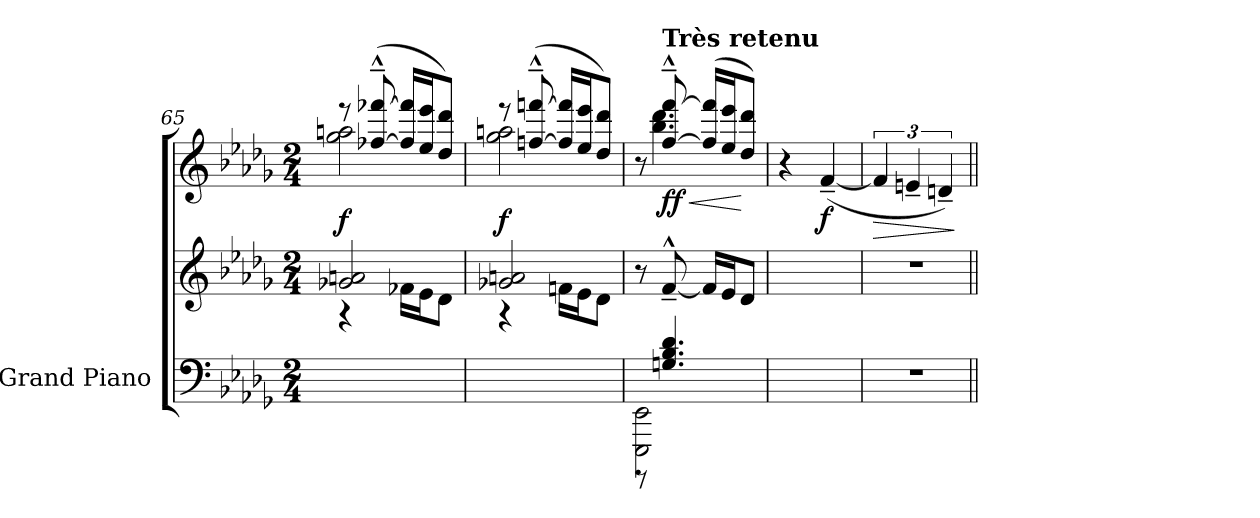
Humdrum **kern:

**kern	**kern	**kern	**dynam
*part1	*part1	*part1	*part1
*staff3	*staff2	*staff1	*staff1/2/3
*I"Grand Piano	*	*	*
*I'Pno.	*	*	*
*clefF4	*clefG2	*clefG2	*
*k[b-e-a-d-g-]	*k[b-e-a-d-g-]	*k[b-e-a-d-g-]	*
*M2/4	*M2/4	*M2/4	*
=65	=65	=65	=65
*	*^	*^	*
!	!	!	!	!	!LO:DY:a=2
2ryy	2g-X/ 2an/	4r	8r	2gg-\ 2aan\	f
.	.	.	(>[8ff-X/~^^ [8fff-X/~^^	.	.
.	.	16f-X\LL	16ff-/] 16fff-/]LL	.	.
.	.	16e-\J	16ee-/ 16eee-/J	.	.
.	.	8d-\J	8dd-/ 8ddd-/J)	.	.
=66	=66	=66	=66	=66	=66
!	!	!	!	!	!LO:DY:a=2
2ryy	2g-X/ 2an/	4r	8r	2gg-\ 2aan\	f
.	.	.	(>[8ffn/~^^ [8fffn/~^^	.	.
.	.	16fn\LL	16ff/] 16fff/]LL	.	.
.	.	16e-\J	16ee-/ 16eee-/J	.	.
.	.	8d-\J	8dd-/ 8ddd-/J)	.	.
*	*v	*v	*	*	*
!!LO:PB:g=z	!!
=67	=67	=67	=67	=67
*^	*	*	*	*
2EEE-\ 2EE-\	8r	8r	8r	8ryy	.
!	!	!	!LO:TX:a:B:t=Très retenu	!	!
!	!	!	!	!	!LO:HP:b
!	!	!	!	!	!LO:DY:n=1:b
.	4.Gn/ 4.B-/ 4.d-/	[8f~^^/	[8ff/~^^ [8fff/~^^	4.bb-\ 4.ddd-\	< ff
.	.	16f/LL]	(>16ff/] 16fff/]LL	.	.
.	.	16e-/J	16ee-/ 16eee-/J	.	.
.	.	8d-/J	8dd-/ 8ddd-/J)	.	[
*v	*v	*	*v	*v	*
=68	=68	=68	=68
2ryy	2ryy	4r	.
!	!	!	!LO:DY:b
.	.	(<[4f~/	f
=69	=69	=69	=69
!	!	!	!LO:HP:b
2r	2r	6f/]	>
.	.	6en~/	.
.	.	6dn~/)	.
.	.	.	]
=||	=||	=||	=||
*-	*-	*-	*-
